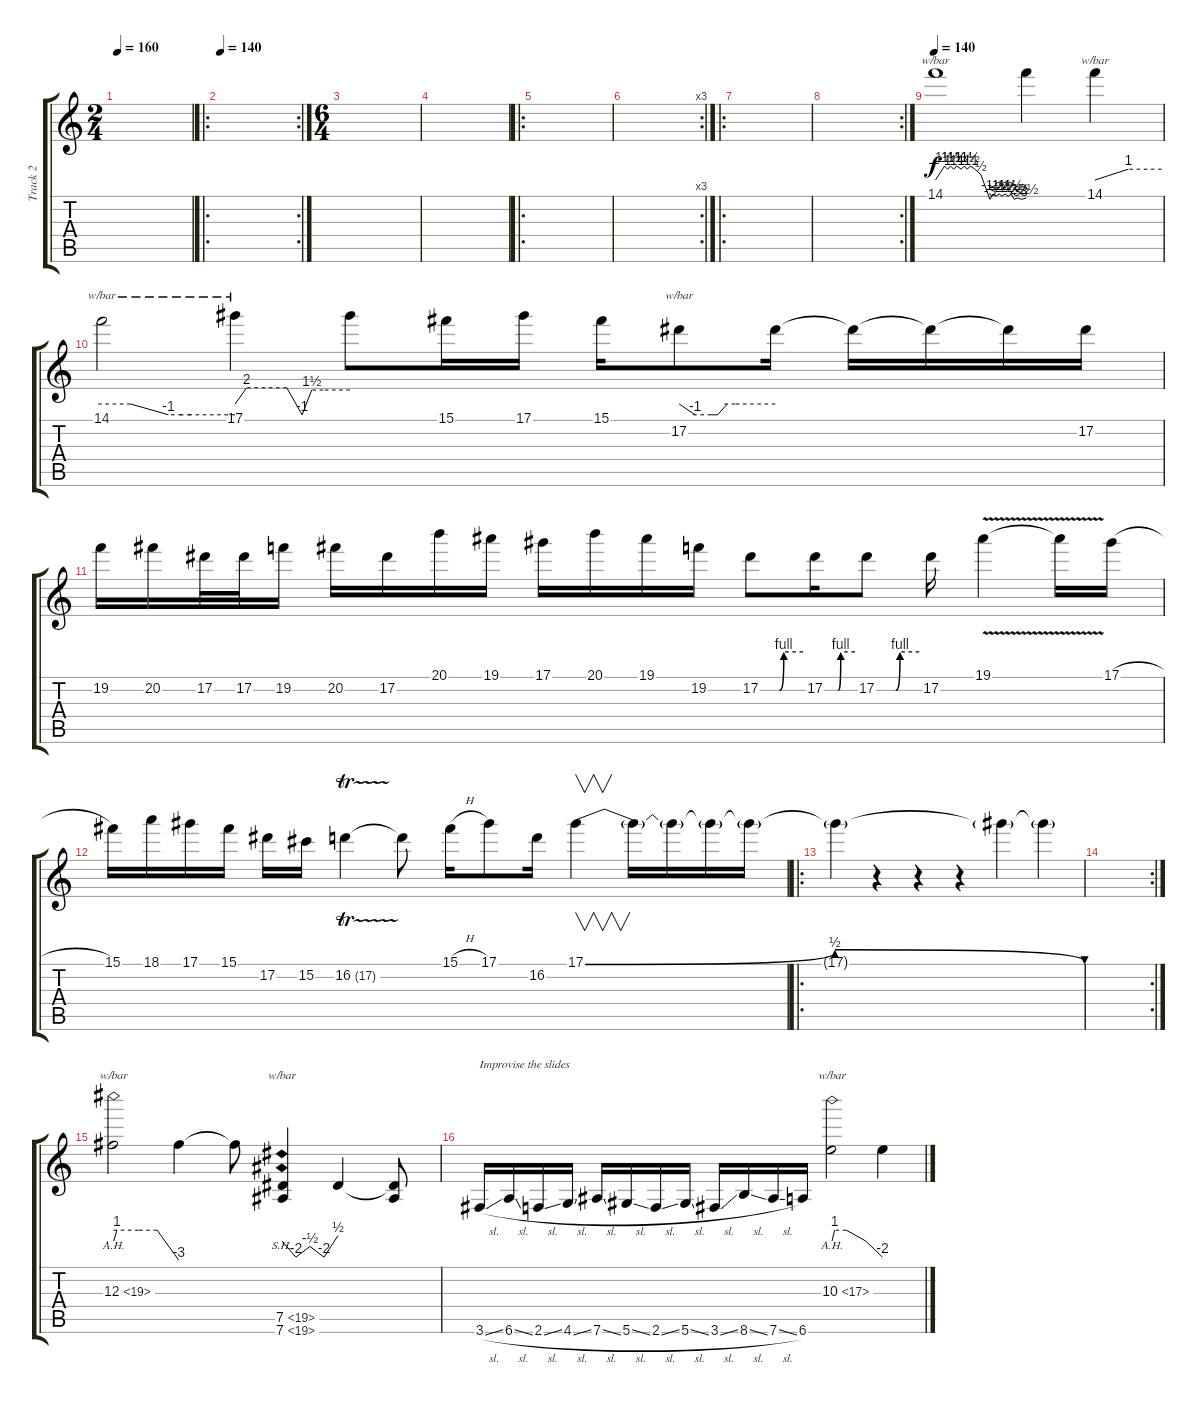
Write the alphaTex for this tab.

\track ("Track 2" "Track 2") {instrument distortionguitar}
\staff {score tabs}
\tuning (Eb4 Bb3 Gb3 Db3 Ab2 Eb2) {hide}
\ts (2 4)
\tempo 160
\clef g2
\ks c
|
\ro
\rc 2
\tempo 140
|
\ts (6 4)
|
|
\ro
|
\rc 3
|
\ro
|
\rc 2
|
\tempo 140
14.1.1{tbe (custom default 0 0 6 6 8 4 10 6 12 4 14 6 17 4 19 6 21 4 23 6 26 4 30 2 36 -12 38 -6 40 -8 42 -6 44 -8 46 -6 48 -8 50 -6 52 -12 54 -10 57 -12 60 -10)} 14.1{t}.4 14.1.4{tbe (custom default 0 0 30 4 60 4)} |
14.1.2{tbe (custom default 0 0 13 0 30 -4 36 -4 40 -4 60 -4)} 17.1.4{tbe (custom default 0 0 6 8 27 8 35 -4 40 6 46 6 60 6)} 17.1{t}.8 15.1.16 17.1.16 15.1.16 17.2.8{tbe (custom default 0 0 10 -4 20 -4 24 -4 30 0 35 0 60 0)} 17.2{t}.16 17.2{t}.16 17.2{t}.16 17.2{t}.16 17.2.16 |
19.2.16 20.2.16 17.2.32 17.2.32 19.2.16 20.2.16 17.2.16 20.1.16 19.1.16 17.1.16 20.1.16 19.1.16 19.2.16 17.2{be (custom 0 0 27 0 33 4 60 4)}.8 17.2{be (custom 0 0 27 0 32 4 60 4)}.16 17.2{be (custom 0 0 27 0 33 4 60 4)}.8 17.2.16 19.1{v}.4 19.1{t}.16 17.1{h}.16 |
15.1.16 18.1.16 17.1.16 15.1.16 17.2.16 15.2.16 16.2{tr (17 16)}.4 16.2{t}.8 15.1{h}.16 17.1.8 16.2.16 17.1{be (bendrelease 0 0 15 2 46 2 60 0)}.4{v} 17.1{t}.16 17.1{t}.16 17.1{t}.16 17.1{t}.16 |
\ro
17.1{t}.4 r.4 r.4 r.4 17.1{t}.4 17.1{t}.4 |
\rc 2
|
12.3{ah 7}.2{tbe (custom default 0 0 3 4 23 4 40 4 60 -12)} 12.3{t}.4 12.3{t}.8 (7.5{sh 12} 7.6{sh 12}).4{tbe (custom default 0 0 15 -8 30 -2 45 -8 60 2)} 7.5{t}.4 (7.5{t} 7.6{t}).8 |
3.6{sl}.16{txt "Improvise the slides"} 6.6{sl}.16 2.6{sl}.16 4.6{sl}.16 7.6{sl}.16 5.6{sl}.16 2.6{sl}.16 5.6{sl}.16 3.6{sl}.16 8.6{sl}.16 7.6{sl}.16 6.6.16 10.3{ah 7}.2{tbe (custom default 0 0 3 4 17 4 40 0 60 -8)} 10.3{t}.4
